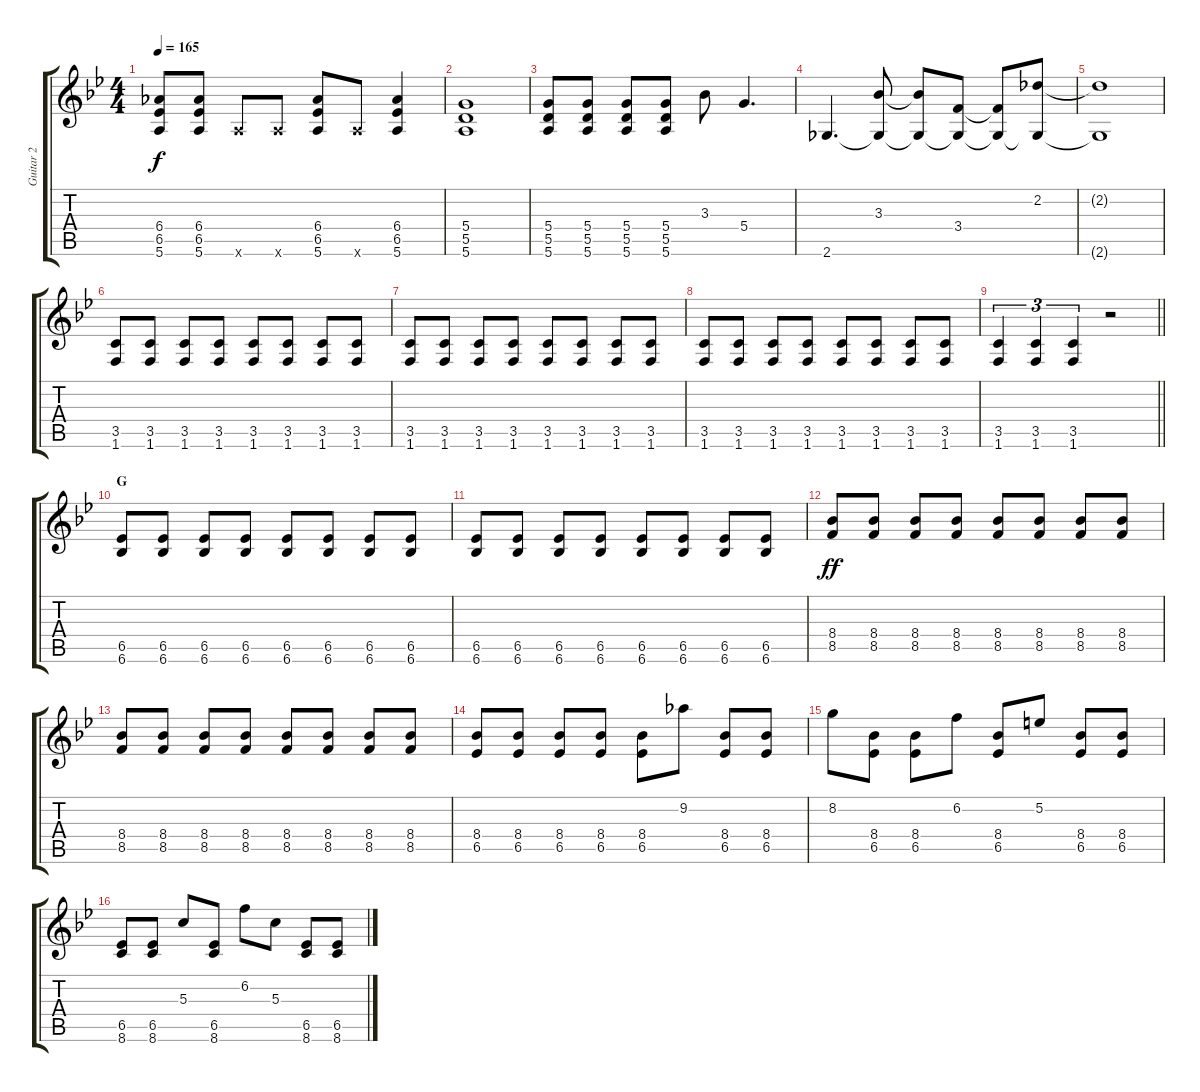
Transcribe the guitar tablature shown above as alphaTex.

\track ("Guitar 2" "Guitar 2") {instrument distortionguitar}
\staff {score tabs}
\tuning (E4 B3 G3 D3 A2 E2) {hide}
\ts (4 4)
\tempo 165
\clef g2
\ks bb
(6.4{t} 6.5{t} 5.6{t}).8{dy f} (6.4 6.5 5.6).8 5.6{x}.8 5.6{x}.8 (6.4 6.5 5.6).8 5.6{x}.8 (6.4 6.5 5.6).4 |
(5.4 5.5 5.6).1 |
(5.4 5.5 5.6).8 (5.4 5.5 5.6).8 (5.4 5.5 5.6).8 (5.4 5.5 5.6).8 3.3.8 5.4.4{d} |
2.6.4{d} (3.3 2.6{t}).8 (3.3{t} 2.6{t}).8 (3.4 2.6{t}).8 (3.4{t} 2.6{t}).8 (2.2 2.6{t}).8 |
(2.2{t} 2.6{t}).1 |
(3.5 1.6).8 (3.5 1.6).8 (3.5 1.6).8 (3.5 1.6).8 (3.5 1.6).8 (3.5 1.6).8 (3.5 1.6).8 (3.5 1.6).8 |
(3.5 1.6).8 (3.5 1.6).8 (3.5 1.6).8 (3.5 1.6).8 (3.5 1.6).8 (3.5 1.6).8 (3.5 1.6).8 (3.5 1.6).8 |
(3.5 1.6).8 (3.5 1.6).8 (3.5 1.6).8 (3.5 1.6).8 (3.5 1.6).8 (3.5 1.6).8 (3.5 1.6).8 (3.5 1.6).8 |
\barLineRight lightlight
(3.5 1.6).4{tu (3 2)} (3.5 1.6).4{tu (3 2)} (3.5 1.6).4{tu (3 2)} r.2 |
\section ("" "G")
(6.5 6.6).8 (6.5 6.6).8 (6.5 6.6).8 (6.5 6.6).8 (6.5 6.6).8 (6.5 6.6).8 (6.5 6.6).8 (6.5 6.6).8 |
(6.5 6.6).8 (6.5 6.6).8 (6.5 6.6).8 (6.5 6.6).8 (6.5 6.6).8 (6.5 6.6).8 (6.5 6.6).8 (6.5 6.6).8 |
(8.4 8.5).8{dy ff} (8.4 8.5).8 (8.4 8.5).8 (8.4 8.5).8 (8.4 8.5).8 (8.4 8.5).8 (8.4 8.5).8 (8.4 8.5).8 |
(8.4 8.5).8 (8.4 8.5).8 (8.4 8.5).8 (8.4 8.5).8 (8.4 8.5).8 (8.4 8.5).8 (8.4 8.5).8 (8.4 8.5).8 |
(8.4 6.5).8 (8.4 6.5).8 (8.4 6.5).8 (8.4 6.5).8 (8.4 6.5).8 9.2.8 (8.4 6.5).8 (8.4 6.5).8 |
8.2.8 (8.4 6.5).8 (8.4 6.5).8 6.2.8 (8.4 6.5).8 5.2.8 (8.4 6.5).8 (8.4 6.5).8 |
(6.5 8.6).8 (6.5 8.6).8 5.3.8 (6.5 8.6).8 6.2.8 5.3.8 (6.5 8.6).8 (6.5 8.6).8
